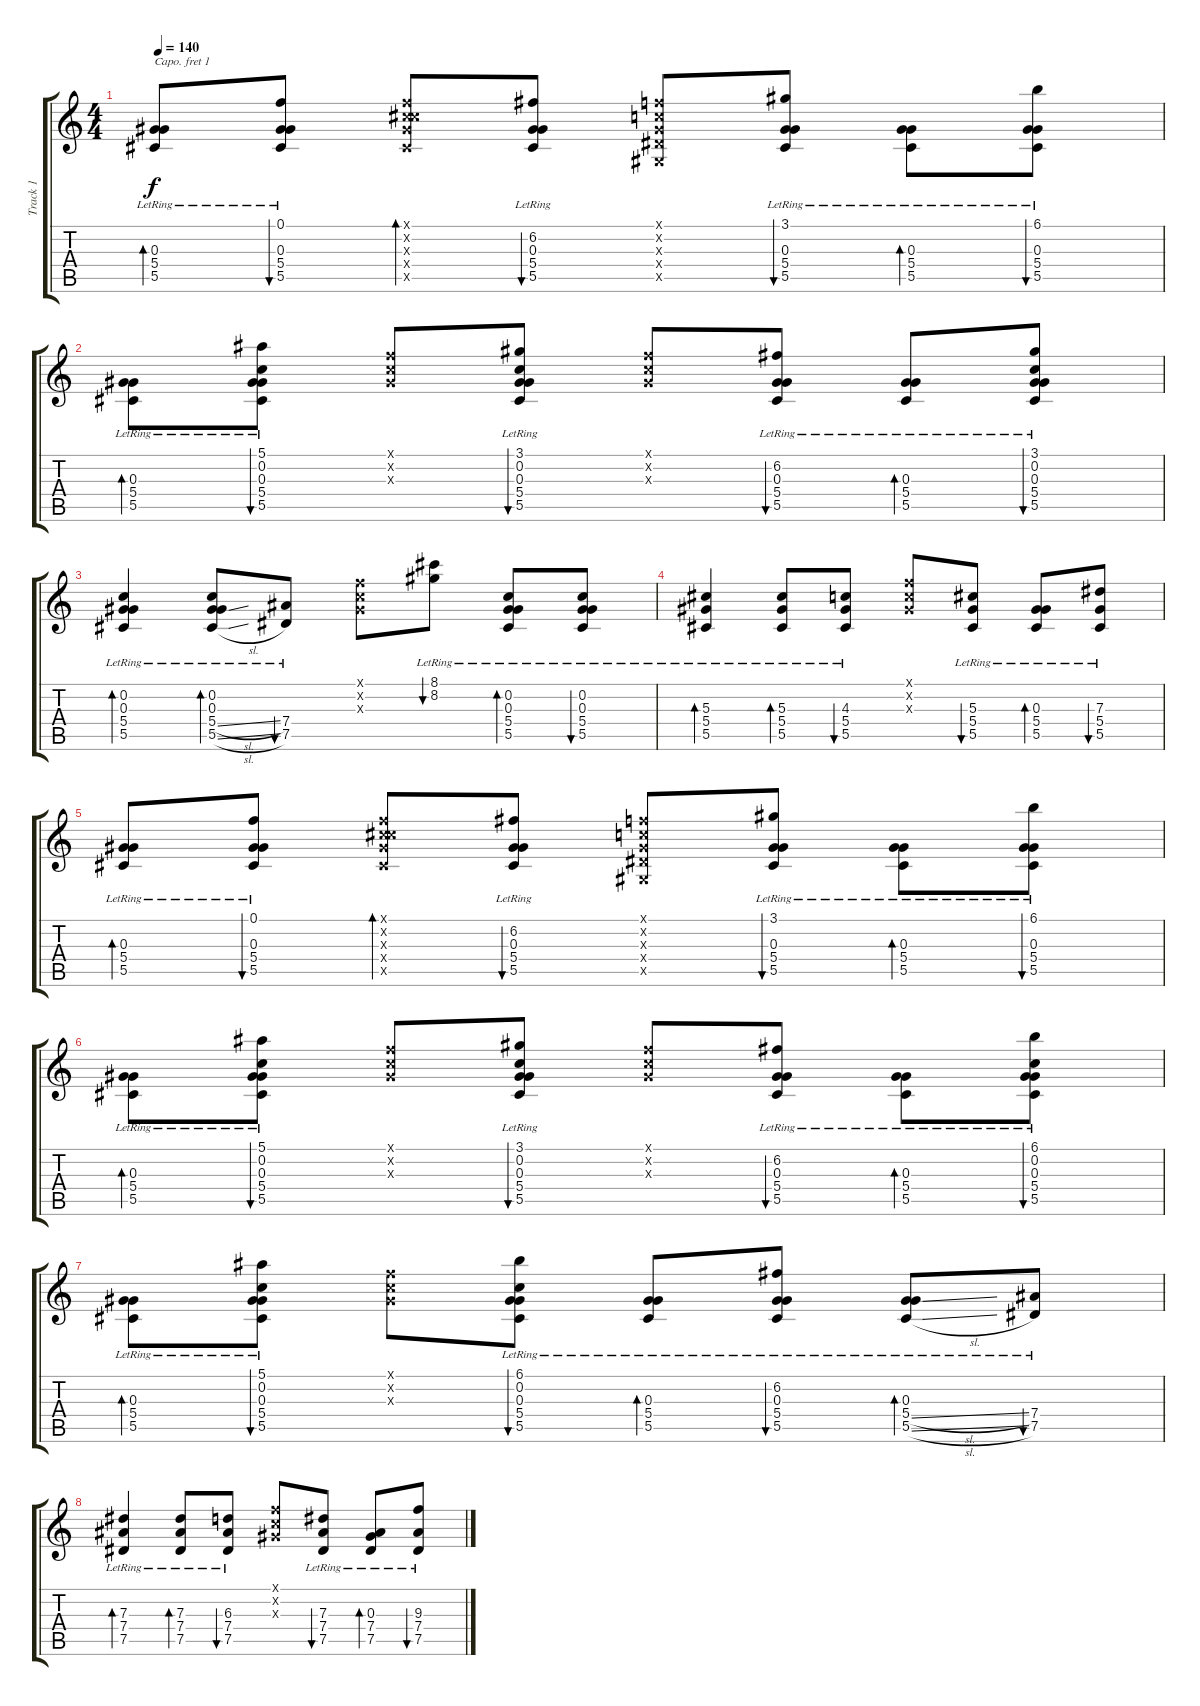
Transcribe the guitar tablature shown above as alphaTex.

\track ("Track 1" "Track 1") {instrument acousticguitarnylon}
\staff {score tabs}
\capo 1
\tuning (E4 B3 G3 D3 G2 E2) {hide}
\ts (4 4)
\tempo 140
\clef g2
\ks c
(0.3{lr} 5.4{lr} 5.5{lr}).8{bd 30 dy f} (0.1{lr} 0.3{lr} 5.4{lr} 5.5{lr}).8{bu 30} (0.1{x} 0.2{x} 5.3{x} 5.4{x} 5.5{x}).8{bd 30} (6.2{lr} 0.3{lr} 5.4{lr} 5.5{lr}).8{bu 30} (0.1{x} 0.2{x} 0.3{x} 0.4{x} 0.5{x}).8 (3.1{lr} 0.3{lr} 5.4{lr} 5.5{lr}).8{bu 30} (0.3{lr} 5.4{lr} 5.5{lr}).8{bd 30} (6.1{lr} 0.3{lr} 5.4{lr} 5.5{lr}).8{bu 30} |
(0.3{lr} 5.4{lr} 5.5{lr}).8{bd 30} (5.1{lr} 0.2{lr} 0.3{lr} 5.4{lr} 5.5{lr}).8{bu 30} (0.1{x} 0.2{x} 0.3{x}).8 (3.1{lr} 0.2{lr} 0.3{lr} 5.4{lr} 5.5{lr}).8{bu 30} (0.1{x} 0.2{x} 0.3{x}).8 (6.2{lr} 0.3{lr} 5.4{lr} 5.5{lr}).8{bu 30} (0.3{lr} 5.4{lr} 5.5{lr}).8{bd 30} (3.1{lr} 0.2{lr} 0.3{lr} 5.4{lr} 5.5{lr}).8{bu 30} |
(0.2{lr} 0.3{lr} 5.4{lr} 5.5{lr}).4{bd 30} (0.2{lr} 0.3{lr} 5.4{sl lr} 5.5{sl lr}).8{bd 30} (7.4{lr} 7.5{lr}).8{bu 30} (0.1{x} 0.2{x} 0.3{x}).8 (8.1{lr} 8.2{lr}).8{bu 30} (0.2{lr} 0.3{lr} 5.4{lr} 5.5{lr}).8{bd 30} (0.2{lr} 0.3{lr} 5.4{lr} 5.5{lr}).8{bu 30} |
(5.3{lr} 5.4{lr} 5.5{lr}).4{bd 30} (5.3{lr} 5.4{lr} 5.5{lr}).8{bd 30} (4.3{lr} 5.4{lr} 5.5{lr}).8{bu 30} (0.1{x} 0.2{x} 0.3{x}).8 (5.3{lr} 5.4{lr} 5.5{lr}).8{bu 30} (0.3{lr} 5.4{lr} 5.5{lr}).8{bd 30} (7.3{lr} 5.4{lr} 5.5{lr}).8{bu 30} |
(0.3{lr} 5.4{lr} 5.5{lr}).8{bd 30} (0.1{lr} 0.3{lr} 5.4{lr} 5.5{lr}).8{bu 30} (0.1{x} 0.2{x} 5.3{x} 5.4{x} 5.5{x}).8{bd 30} (6.2{lr} 0.3{lr} 5.4{lr} 5.5{lr}).8{bu 30} (0.1{x} 0.2{x} 0.3{x} 0.4{x} 0.5{x}).8 (3.1{lr} 0.3{lr} 5.4{lr} 5.5{lr}).8{bu 30} (0.3{lr} 5.4{lr} 5.5{lr}).8{bd 30} (6.1{lr} 0.3{lr} 5.4{lr} 5.5{lr}).8{bu 30} |
(0.3{lr} 5.4{lr} 5.5{lr}).8{bd 30} (5.1{lr} 0.2{lr} 0.3{lr} 5.4{lr} 5.5{lr}).8{bu 30} (0.1{x} 0.2{x} 0.3{x}).8 (3.1{lr} 0.2{lr} 0.3{lr} 5.4{lr} 5.5{lr}).8{bu 30} (0.1{x} 0.2{x} 0.3{x}).8 (6.2{lr} 0.3{lr} 5.4{lr} 5.5{lr}).8{bu 30} (0.3{lr} 5.4{lr} 5.5{lr}).8{bd 30} (6.1{lr} 0.2{lr} 0.3{lr} 5.4{lr} 5.5{lr}).8{bu 30} |
(0.3{lr} 5.4{lr} 5.5{lr}).8{bd 30} (5.1{lr} 0.2{lr} 0.3{lr} 5.4{lr} 5.5{lr}).8{bu 30} (0.1{x} 0.2{x} 0.3{x}).8 (6.1{lr} 0.2{lr} 0.3{lr} 5.4{lr} 5.5{lr}).8{bu 30} (0.3{lr} 5.4{lr} 5.5{lr}).8{bd 30} (6.2{lr} 0.3{lr} 5.4{lr} 5.5{lr}).8{bu 30} (0.3{lr} 5.4{sl lr} 5.5{sl lr}).8{bd 30} (7.4{lr} 7.5{lr}).8{bu 30} |
(7.3{lr} 7.4{lr} 7.5{lr}).4{bd 30} (7.3{lr} 7.4{lr} 7.5{lr}).8{bd 30} (6.3{lr} 7.4{lr} 7.5{lr}).8{bu 30} (0.1{x} 0.2{x} 0.3{x}).8 (7.3{lr} 7.4{lr} 7.5{lr}).8{bu 30} (0.3{lr} 7.4{lr} 7.5{lr}).8{bd 30} (9.3{lr} 7.4{lr} 7.5{lr}).8{bu 30}
